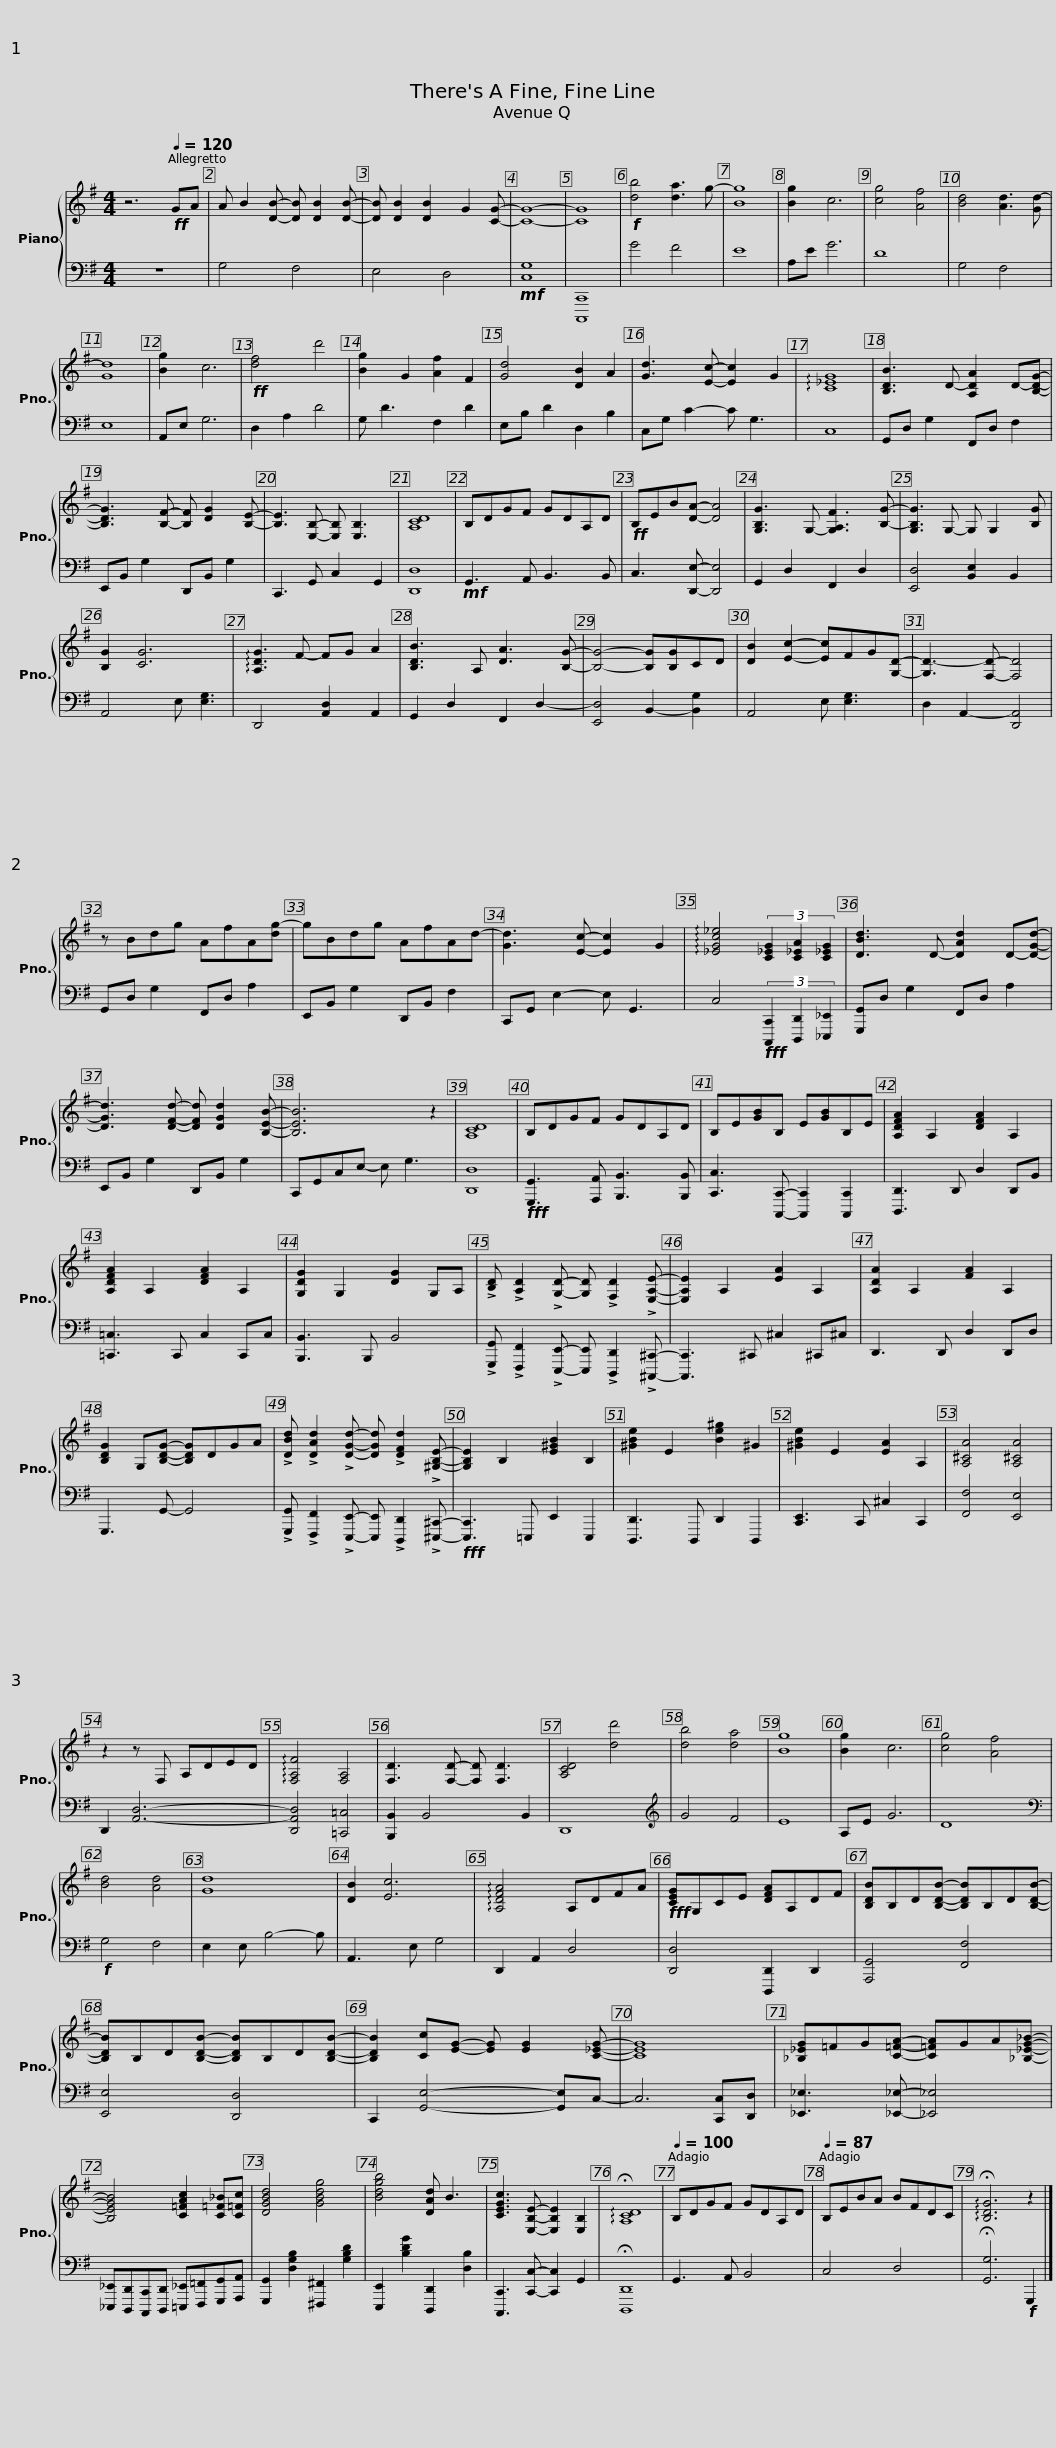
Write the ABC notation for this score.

X:1
%%score { 1 | 2 }
L:1/8
M:4/4
I:linebreak $
K:G
V:1 treble
V:2 bass
V:1
 z6!ff![Q:1/4=120] GA | A B2 [DB]- [DB] [DB]2 [DB]- | [DB] [DB]2 [DB]2 G2 [CG]- | [CG]8- | [CG]8 | %5
!f! [db]4 [da]3 g- | [Bg]8 | [Bg]2 c6 | [cg]4 [Af]4 |$ [Bd]4 [Ad]3 [Gd-] | %10
 [Gd]8 | [Bg]2 c6 |!ff! [df]4 d'4 | [Bg]2 G2 [Af]2 F2 | [Gd]4 [DB]2 A2 | %15
 [Gd]3 [Ec]- [Ec]2 G2 | !arpeggio![C_EG]8 |$ [B,DB]3 D- [A,DA]2 D-[B,DG]- | [B,DG]3 [B,F]- [B,F] [DG]2 [B,E]- | [B,E]3 [E,B,]- [E,B,] [E,B,]3 | %20
 [A,CD]8 | B,DGF GDA,D |$!ff! B,EB[DA]- [DA]4 | [G,B,G]3 G,- [G,A,F]3 [B,G]- | [G,B,G]3 G,- G, G,2 [B,G] | %25
 [B,G]2 [CG]6 | !arpeggio![A,DG]3 F- FG A2 |$ [B,DB]3 A, [DA]3 [B,G]- | [B,G]4- [B,G][B,G]CD | [DB]2 [Ec]2- [Ec]FG[G,D]- | %30
 [G,D-]3 [F,D]- [F,D]4 | z Bdg AfA[dg]- |$ gBdg AfAd- | [Gd]3 [Ec]- [Ec]2 G2 | !arpeggio![_EGc_e]4 (3[C_EG]2 [C_EA]2 [C_EG]2 | %35
 [DBd]3 D- [DAd]2 D-[DGd]- |$ [DGd]3 [DFd]- [DFd] [DGd]2 [B,EB]- | [B,EB]6 z2 | [A,CD]8 | B,DGF GDA,D | %40
 B,E[GB]B, E[GB]B,E |$ [A,DFA]2 A,2 [DFA]2 A,2 | [A,DFA]2 A,2 [DFA]2 A,2 | [G,DG]2 G,2 [DG]2 G,A, | !>![B,D] !>![A,D]2 !>![G,D]- [G,D] !>![F,D]2 !>![E,A,E]- |$ %45
 [E,A,E]2 A,2 [EA]2 A,2 | [A,DA]2 A,2 [FA]2 A,2 | [B,DG]2 G,[B,DG]- [B,DG]DGA | !>![DBd] !>![DAd]2 !>![DGd]- [DGd] !>![DFd]2 !>![^G,B,E]- |$ [G,B,E]2 B,2 [E^GB]2 B,2 | %50
 [^GBe]2 E2 [Be^g]2 ^G2 | [^GBe]2 E2 [EA]2 A,2 | [A,^CA]4 [A,^CA]4 | z2 z F, A,DED | !arpeggio![F,A,F]4 [F,A,]4 |$ %55
 [F,D]3 [F,D]- [F,D] [F,D]3 | [A,CD]4 [dd']4 | [db]4 [da]4 | [Bg]8 | [Bg]2 c6 | %60
 [cg]4 [Af]4 | [Bd]4 [Ad]4 | [Gd]8 | [DB]2 [Ec]6 |$ !arpeggio![A,DFA]4 A,DFA | %65
!fff! [CEG]G,CE [DFA]A,DF | [B,DB]B,D[B,DB]- [B,DB]B,D[B,DB]- | [B,DB]B,D[B,DB]- [B,DB]B,D[B,DB]- |$ [B,DB]2 [Cc][EG]- [EG] [EG]2 [C_EG]- | [CEG]8 | %70
 [_B,_EG]=FG[C=FA]- [C=FA]GA[_B,_EG_B]- | [B,EGB]4 [C=FAc]2 [C=F_B][C=Fc] |$ [DGBd]4 [GBdg]4 | [Bdgb]4 [DAd] B3 | [CEGc]3 [E,B,E]- [E,B,E]2 [E,B,]2 | %75
 !arpeggio!!fermata![A,CD]8 |[Q:1/4=100] B,DGF GDA,D |[Q:1/4=87] B,EBA BFDC |$ !arpeggio!!fermata![B,DG]6 z2 |] %79
V:2
 z8 | G,4 F,4 | E,4 D,4 |!mf! [C,G,]8 | [C,,,C,,]8 | %5
 G4 F4 | E8 | A,E G6 | D8 |$ G,4 F,4 | %10
 E,8 | A,,E, G,6 | D,2 A,2 D4 | G, D3 F,2 D2 | E,B, D2 D,2 B,2 | %15
 C,G, C2- C G,3 | C,8 |$ G,,D, G,2 F,,D, F,2 | E,,B,, G,2 D,,B,, G,2 | C,,3 G,, C,2 G,,2 | %20
 [D,,D,]8 |!mf! G,,3 A,, B,,3 B,, |$ C,3 [D,,E,]- [D,,E,]4 | G,,2 D,2 F,,2 D,2 | [E,,D,]4 [B,,E,]2 B,,2 | %25
 A,,4 E, [E,G,]3 | D,,4 [A,,D,]2 A,,2 |$ G,,2 D,2 F,,2 D,2- | [E,,D,]4 B,,2- [B,,G,]2 | A,,4 E, [E,G,]3 | %30
 D,2 A,,2- [D,,A,,]4 | G,,D, G,2 F,,D, A,2 |$ E,,B,, G,2 D,,B,, F,2 | C,,G,, E,2- E, G,,3 | C,4!fff! (3[C,,,C,,]2 [D,,,D,,]2 [_E,,,_E,,]2 | %35
 [G,,,G,,]D, G,2 F,,D, A,2 |$ E,,B,, G,2 D,,B,, G,2 | C,,G,,C,E,- E, G,3 | [D,,D,]8 |!fff! [G,,,G,,]3 [A,,,A,,] [B,,,B,,]3 [B,,,B,,] | %40
 [C,,C,]3 [C,,,C,,]- [C,,,C,,]2 [C,,,C,,]2 |$ [D,,,D,,]3 D,, D,2 D,,B,, | [=C,,=C,]3 C,, C,2 C,,C, | [B,,,B,,]3 B,,, B,,4 | !>![G,,,G,,] !>![F,,,F,,]2 !>![E,,,E,,]- [E,,,E,,] !>![D,,,D,,]2 !>![^C,,,^C,,]- |$ %45
 [C,,,C,,]3 ^C,, ^C,2 ^C,,^C, | D,,3 D,, D,2 D,,D, | G,,,3 G,,- G,,4 | !>![G,,,G,,] !>![F,,,F,,]2 !>![E,,,E,,]- [E,,,E,,] !>![D,,,D,,]2 !>![^E,,,^C,,]- |$!fff! [E,,,C,,]3 =E,,, E,,2 E,,,2 | %50
 [D,,,D,,]3 D,,, D,,2 D,,,2 | [C,,E,,]3 C,, ^C,2 C,,2 | [F,,F,]4 [E,,E,]4 | D,,2 [A,,D,]6- | [D,,A,,D,]4 [=C,,=C,]4 |$ %55
 [B,,,B,,]2 B,,4 B,,2 | D,,8 |[K:treble] G4 F4 | E8 | A,E G6 | %60
 D8 |[K:bass]!f! G,4 F,4 | E,2 E, B,4- B, | A,,3 E, G,4 |$ D,,2 A,,2 D,4 | %65
 [D,,D,]4 [D,,,D,,]2 D,,2 | [A,,,G,,]4 [F,,F,]4 | [E,,E,]4 [D,,D,]4 |$ C,,2 [G,,E,]4- [G,,E,]C,- | C,6 [C,,C,][D,,D,] | %70
 [_E,,_E,]3 [_E,,_E,]- [_E,,_E,]4 | [_E,,,_E,,][D,,,D,,][C,,,C,,][D,,,D,,] [=E,,,_E,,][F,,,=F,,][G,,,G,,][A,,,A,,] |$ [G,,,G,,]2 [D,G,B,]2 [^F,,,^F,,]2 [G,B,D]2 | [E,,,E,,]2 [B,DG]2 [D,,,D,,]2 [D,B,]2 | [C,,,C,,]3 [C,,C,]- [C,,C,]2 G,,2 | %75
 !fermata![D,,,D,,]8 | G,,3 A,, B,,4 | C,4 D,4 |$ !fermata![G,,G,]6!f! G,,,2 |] %79
